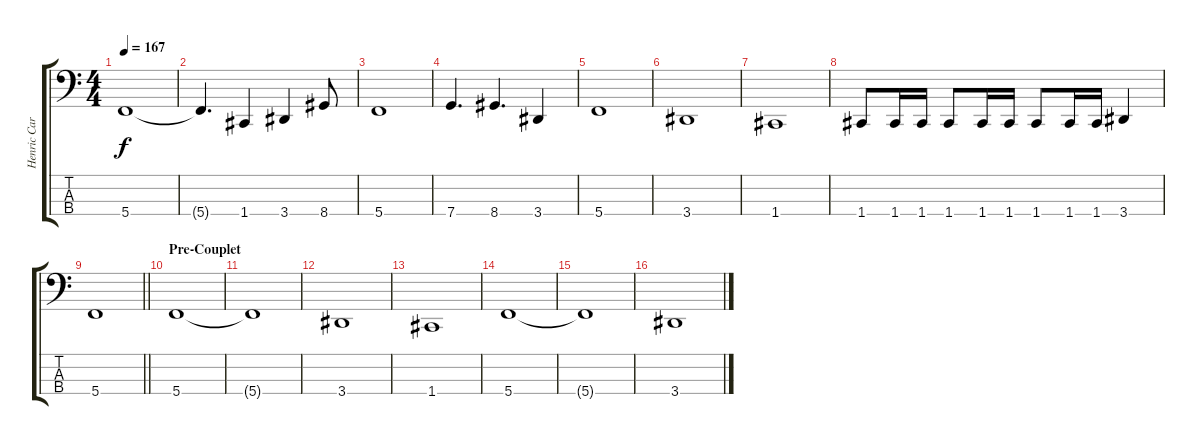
\track ("Henric Carlsson" "Henric Car") {instrument electricbassfinger}
\staff {score tabs}
\tuning (F2 C2 G1 C1) {hide}
\ts (4 4)
\tempo 167
\clef f4
\ks c
5.4.1{dy f} |
5.4{t}.4{d} 1.4.4 3.4.4 8.4.8 |
5.4.1 |
7.4.4{d} 8.4.4{d} 3.4.4 |
5.4.1 |
3.4.1 |
1.4.1 |
1.4.8 1.4.16 1.4.16 1.4.8 1.4.16 1.4.16 1.4.8 1.4.16 1.4.16 3.4.4 |
\barLineRight lightlight
5.4.1 |
\section ("" "Pre-Couplet")
5.4.1 |
5.4{t}.1 |
3.4.1 |
1.4.1 |
5.4.1 |
5.4{t}.1 |
3.4.1
